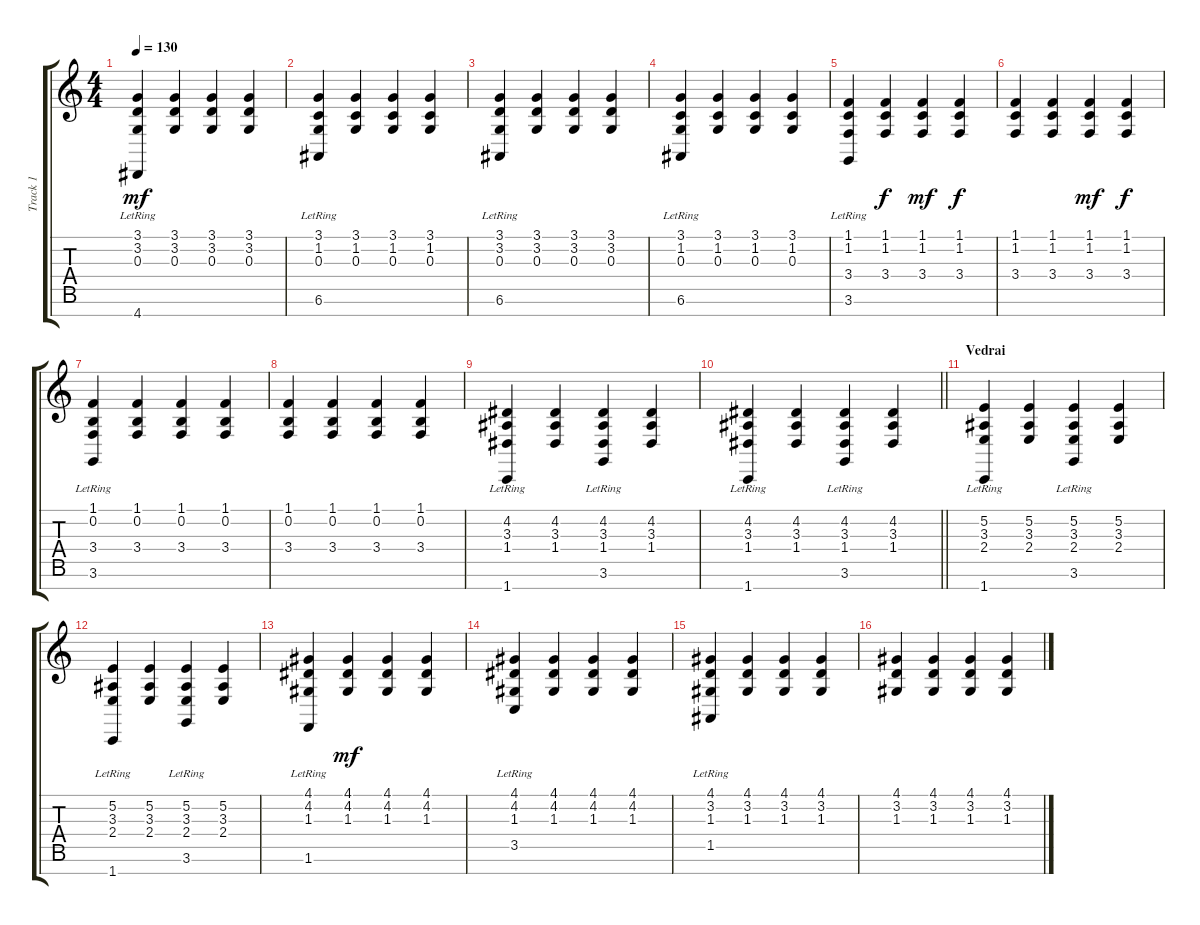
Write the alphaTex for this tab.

\track ("Track 1" "Track 1") {instrument acousticgrandpiano}
\staff {score tabs}
\tuning (E4 B3 G3 D3 A2 E2 B1) {hide}
\ts (4 4)
\tempo 130
\clef g2
\ks c
(3.1 3.2 0.3 4.7{lr}).4{dy mf} (3.1 3.2 0.3).4 (3.1 3.2 0.3).4 (3.1 3.2 0.3).4 |
(3.1 1.2 0.3 6.6{lr}).4 (3.1 1.2 0.3).4 (3.1 1.2 0.3).4 (3.1 1.2 0.3).4 |
(3.1 3.2 0.3 6.6{lr}).4 (3.1 3.2 0.3).4 (3.1 3.2 0.3).4 (3.1 3.2 0.3).4 |
(3.1 1.2 0.3 6.6{lr}).4 (3.1 1.2 0.3).4 (3.1 1.2 0.3).4 (3.1 1.2 0.3).4 |
(1.1 1.2 3.4 3.6{lr}).4 (1.1 1.2 3.4).4{dy f} (1.1 1.2 3.4).4{dy mf} (1.1 1.2 3.4).4{dy f} |
(1.1 1.2 3.4).4 (1.1 1.2 3.4).4 (1.1 1.2 3.4).4{dy mf} (1.1 1.2 3.4).4{dy f} |
(1.1 0.2 3.4 3.6{lr}).4 (1.1 0.2 3.4).4 (1.1 0.2 3.4).4 (1.1 0.2 3.4).4 |
(1.1 0.2 3.4).4 (1.1 0.2 3.4).4 (1.1 0.2 3.4).4 (1.1 0.2 3.4).4 |
(4.2 3.3 1.4 1.7{lr}).4 (4.2 3.3 1.4).4 (4.2 3.3 1.4 3.6{lr}).4 (4.2 3.3 1.4).4 |
\barLineRight lightlight
(4.2 3.3 1.4 1.7{lr}).4 (4.2 3.3 1.4).4 (4.2 3.3 1.4 3.6{lr}).4 (4.2 3.3 1.4).4 |
\section ("" "Vedrai")
(5.2 3.3 2.4 1.7{lr}).4 (5.2 3.3 2.4).4 (5.2 3.3 2.4 3.6{lr}).4 (5.2 3.3 2.4).4 |
(5.2 3.3 2.4 1.7{lr}).4 (5.2 3.3 2.4).4 (5.2 3.3 2.4 3.6{lr}).4 (5.2 3.3 2.4).4 |
(4.1 4.2 1.3 1.6{lr}).4 (4.1 4.2 1.3).4{dy mf} (4.1 4.2 1.3).4 (4.1 4.2 1.3).4 |
(4.1 4.2 1.3 3.5{lr}).4 (4.1 4.2 1.3).4 (4.1 4.2 1.3).4 (4.1 4.2 1.3).4 |
(4.1 3.2 1.3 1.5{lr}).4 (4.1 3.2 1.3).4 (4.1 3.2 1.3).4 (4.1 3.2 1.3).4 |
(4.1 3.2 1.3).4 (4.1 3.2 1.3).4 (4.1 3.2 1.3).4 (4.1 3.2 1.3).4
